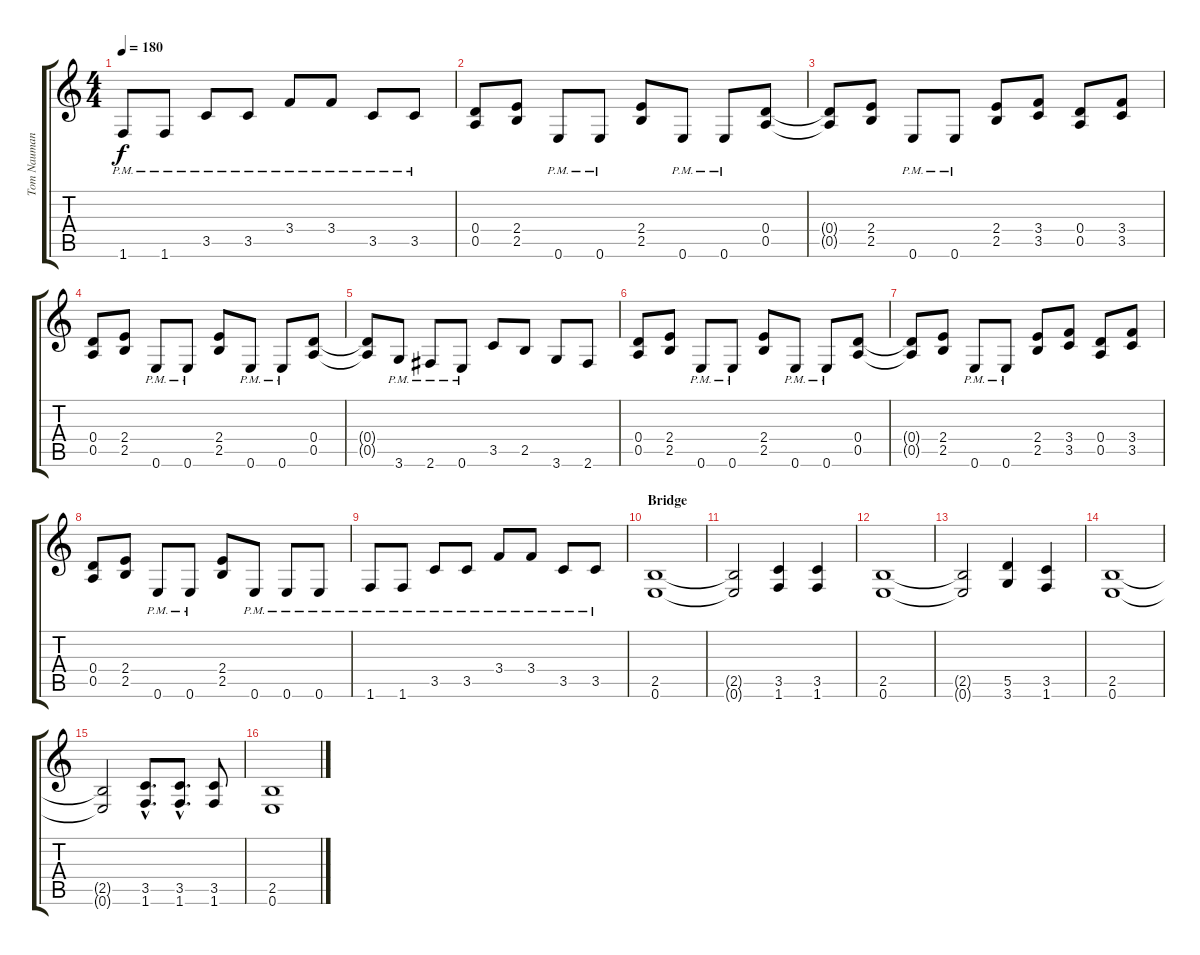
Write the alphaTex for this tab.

\track ("Tom Naumann Guitar" "Tom Nauman") {instrument distortionguitar}
\staff {score tabs}
\tuning (E4 B3 G3 D3 A2 E2) {hide}
\ts (4 4)
\tempo 180
\clef g2
\ks c
1.6{pm}.8{dy f} 1.6{pm}.8 3.5{pm}.8 3.5{pm}.8 3.4{pm}.8 3.4{pm}.8 3.5{pm}.8 3.5{pm}.8 |
(0.4 0.5).8 (2.4 2.5).8 0.6{pm}.8 0.6{pm}.8 (2.4 2.5).8 0.6{pm}.8 0.6{pm}.8 (0.4 0.5).8 |
(0.4{t} 0.5{t}).8 (2.4 2.5).8 0.6{pm}.8 0.6{pm}.8 (2.4 2.5).8 (3.4 3.5).8 (0.4 0.5).8 (3.4 3.5).8 |
(0.4 0.5).8 (2.4 2.5).8 0.6{pm}.8 0.6{pm}.8 (2.4 2.5).8 0.6{pm}.8 0.6{pm}.8 (0.4 0.5).8 |
(0.4{t} 0.5{t}).8 3.6{pm}.8 2.6{pm}.8 0.6{pm}.8 3.5.8 2.5.8 3.6.8 2.6.8 |
(0.4 0.5).8 (2.4 2.5).8 0.6{pm}.8 0.6{pm}.8 (2.4 2.5).8 0.6{pm}.8 0.6{pm}.8 (0.4 0.5).8 |
(0.4{t} 0.5{t}).8 (2.4 2.5).8 0.6{pm}.8 0.6{pm}.8 (2.4 2.5).8 (3.4 3.5).8 (0.4 0.5).8 (3.4 3.5).8 |
(0.4 0.5).8 (2.4 2.5).8 0.6{pm}.8 0.6{pm}.8 (2.4 2.5).8 0.6{pm}.8 0.6{pm}.8 0.6{pm}.8 |
1.6{pm}.8 1.6{pm}.8 3.5{pm}.8 3.5{pm}.8 3.4{pm}.8 3.4{pm}.8 3.5{pm}.8 3.5{pm}.8 |
\section ("" "Bridge")
(2.5 0.6).1 |
(2.5{t} 0.6{t}).2 (3.5 1.6).4 (3.5 1.6).4 |
(2.5 0.6).1 |
(2.5{t} 0.6{t}).2 (5.5 3.6).4 (3.5 1.6).4 |
(2.5 0.6).1 |
(2.5{t} 0.6{t}).2 (3.5{hac} 1.6{hac}).8{d} (3.5{hac} 1.6{hac}).8{d} (3.5 1.6).8 |
(2.5 0.6).1
